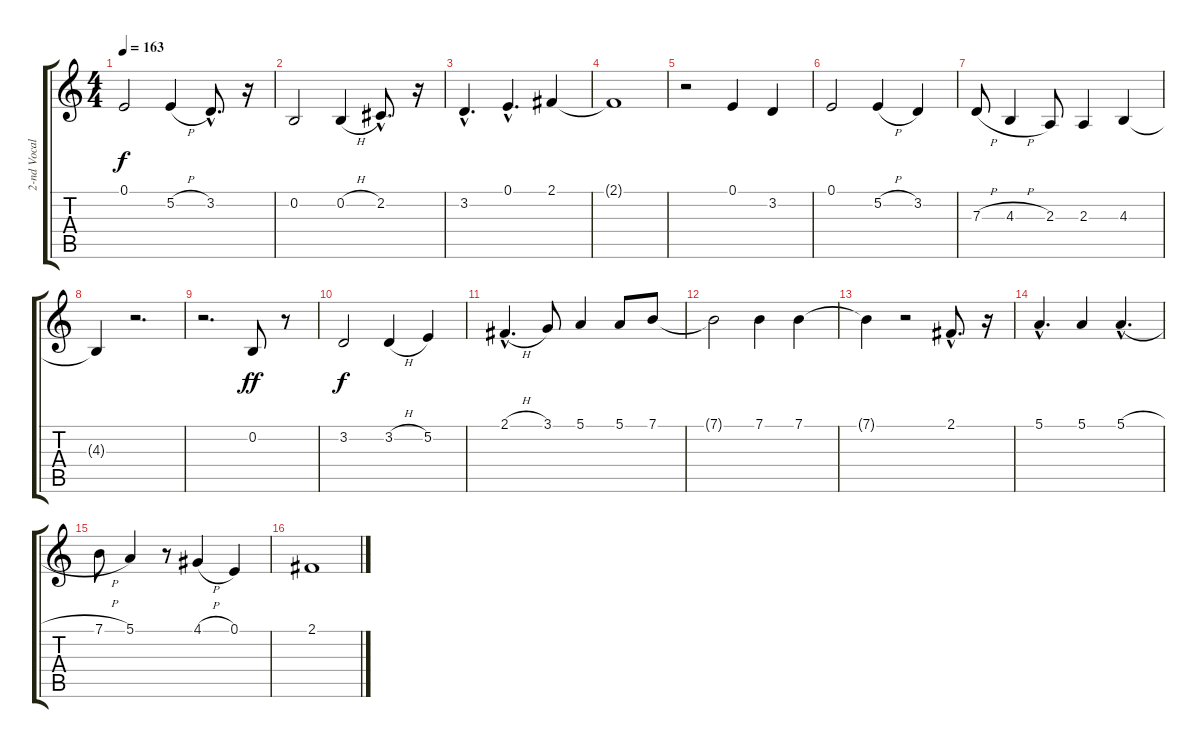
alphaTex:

\track ("2-nd Vocal" "2-nd Vocal") {instrument englishhorn}
\staff {score tabs}
\tuning (E4 B3 G3 D3 A2 E2) {hide}
\ts (4 4)
\tempo 163
\clef g2
\ks c
0.1.2{dy f} 5.2{h}.4 3.2{hac}.8{d} r.16 |
0.2.2 0.2{h}.4 2.2{hac}.8{d} r.16 |
3.2{hac}.4{d} 0.1{hac}.4{d} 2.1.4 |
2.1{t}.1 |
r.2 0.1.4 3.2.4 |
0.1.2 5.2{h}.4 3.2.4 |
7.3{h}.8 4.3{h}.4 2.3.8 2.3.4 4.3.4 |
4.3{t}.4 r.2{d} |
r.2{d} 0.2.8{dy ff} r.8 |
3.2.2{dy f} 3.2{h}.4 5.2.4 |
2.1{h hac}.4{d} 3.1.8 5.1.4 5.1.8 7.1.8 |
7.1{t}.2 7.1.4 7.1.4 |
7.1{t}.4 r.2 2.1{hac}.8{d} r.16 |
5.1{hac}.4{d} 5.1.4 5.1{h hac}.4{d} |
7.1{h}.8 5.1.4 r.8 4.1{h}.4 0.1.4 |
2.1.1
